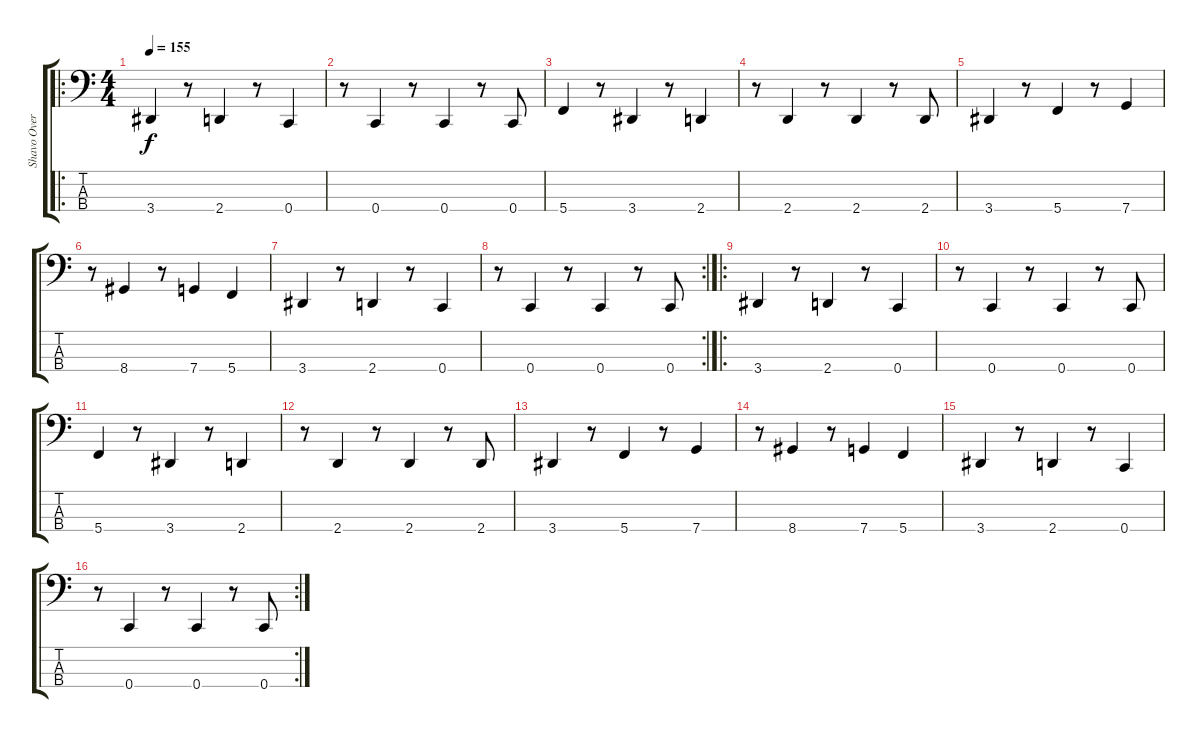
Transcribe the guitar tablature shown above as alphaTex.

\track ("Shavo Overdub" "Shavo Over") {instrument electricbassfinger}
\staff {score tabs}
\tuning (F2 C2 G1 C1) {hide}
\ro
\ts (4 4)
\tempo 155
\clef f4
\ks c
3.4.4{dy f} r.8 2.4.4 r.8 0.4.4 |
r.8 0.4.4 r.8 0.4.4 r.8 0.4.8 |
5.4.4 r.8 3.4.4 r.8 2.4.4 |
r.8 2.4.4 r.8 2.4.4 r.8 2.4.8 |
3.4.4 r.8 5.4.4 r.8 7.4.4 |
r.8 8.4.4 r.8 7.4.4 5.4.4 |
3.4.4 r.8 2.4.4 r.8 0.4.4 |
\rc 2
r.8 0.4.4 r.8 0.4.4 r.8 0.4.8 |
\ro
3.4.4 r.8 2.4.4 r.8 0.4.4 |
r.8 0.4.4 r.8 0.4.4 r.8 0.4.8 |
5.4.4 r.8 3.4.4 r.8 2.4.4 |
r.8 2.4.4 r.8 2.4.4 r.8 2.4.8 |
3.4.4 r.8 5.4.4 r.8 7.4.4 |
r.8 8.4.4 r.8 7.4.4 5.4.4 |
3.4.4 r.8 2.4.4 r.8 0.4.4 |
\rc 2
r.8 0.4.4 r.8 0.4.4 r.8 0.4.8
